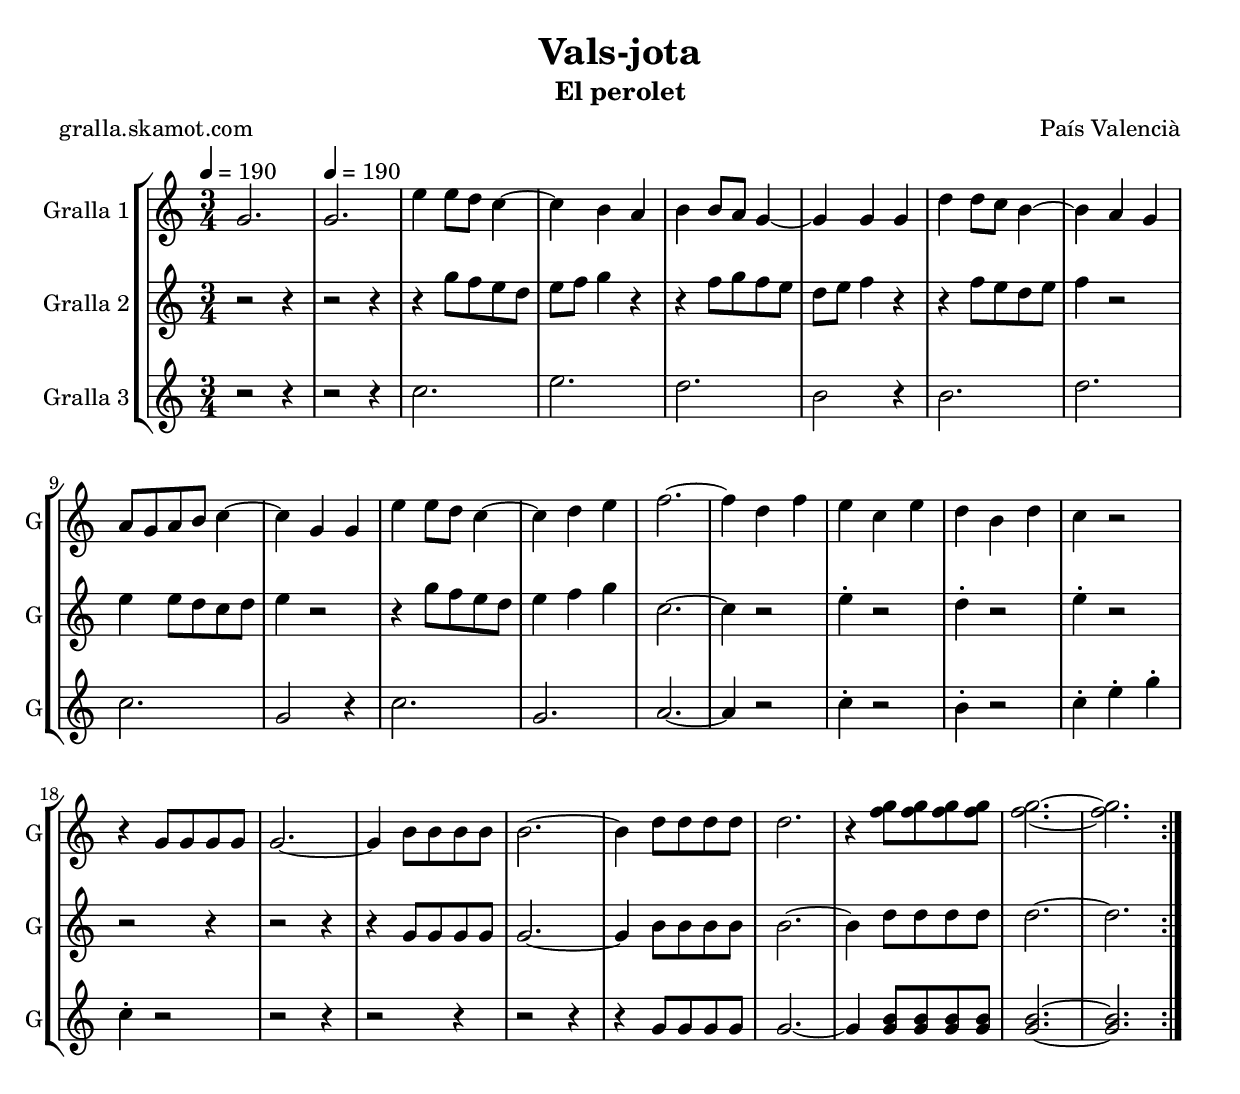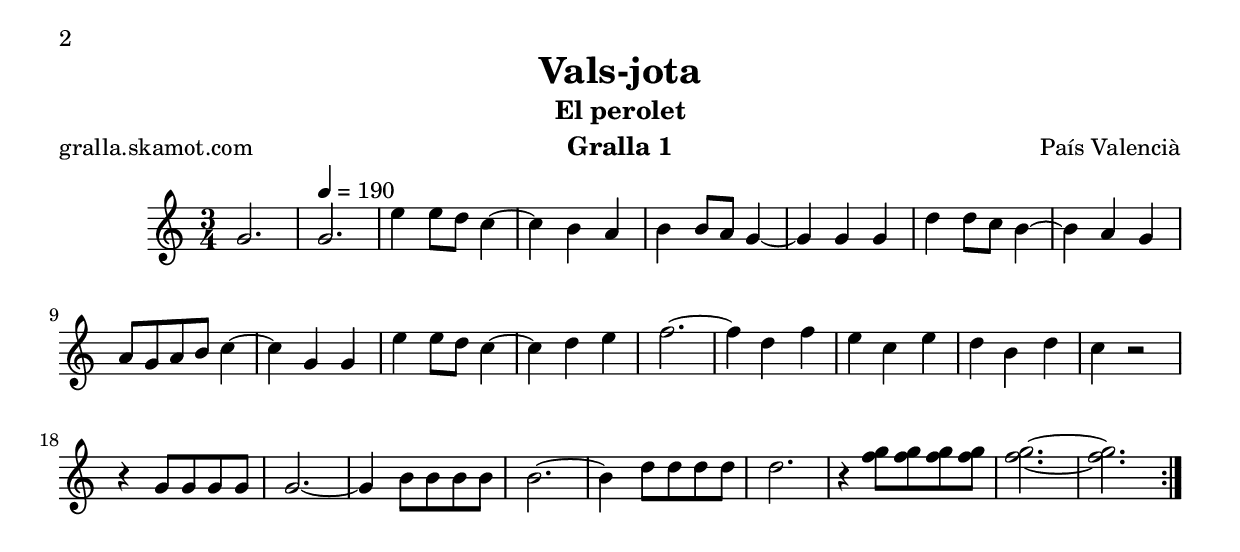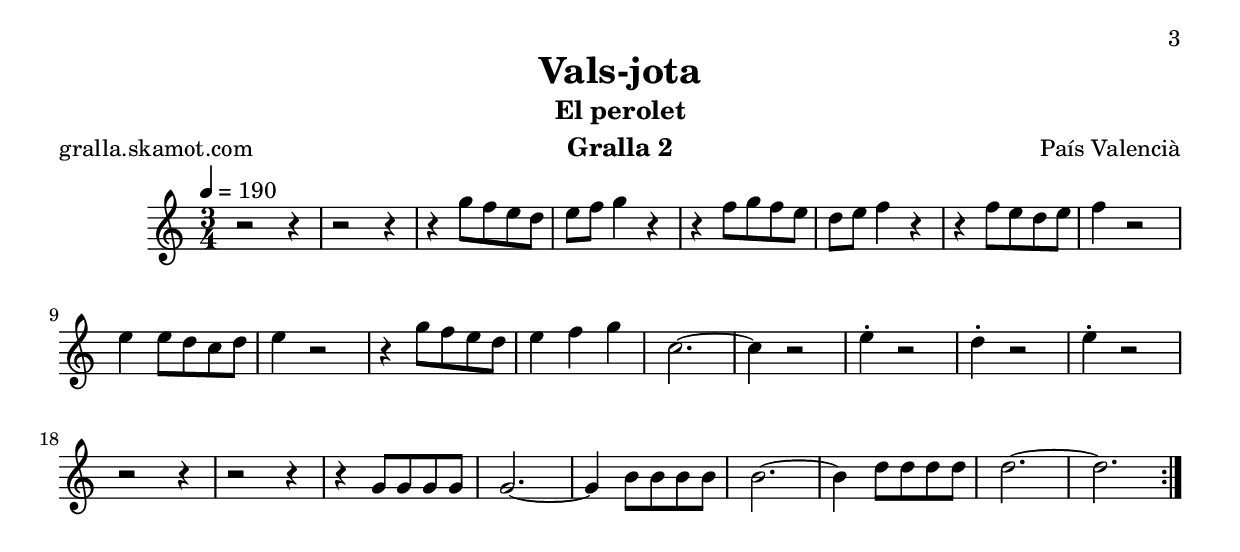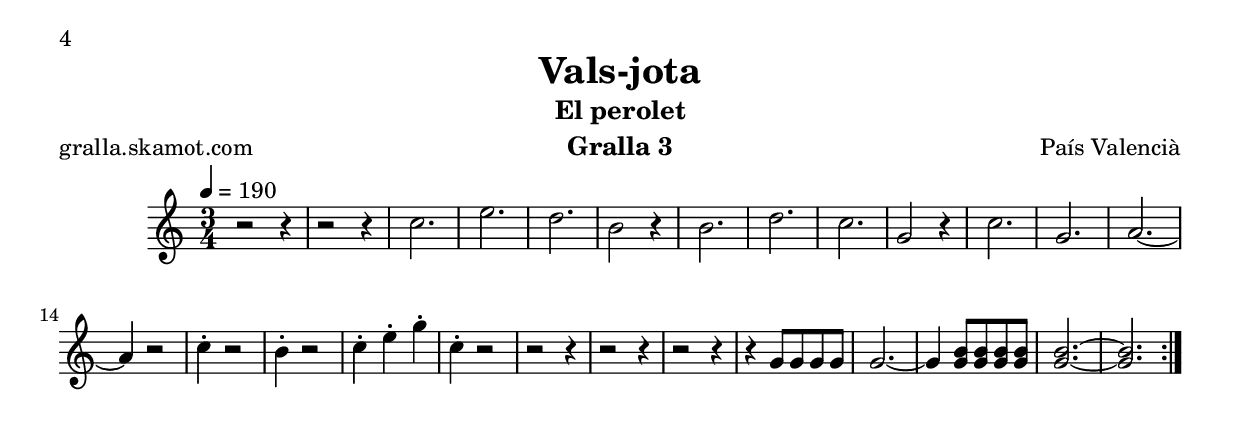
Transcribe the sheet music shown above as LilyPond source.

\version "2.16.2"

\header {
  dedication=""
  title="Vals-jota"
  subtitle="El perolet"
  subsubtitle=""
  poet="gralla.skamot.com"
  meter=""
  piece=""
  composer="País Valencià"
  arranger=""
  opus=""
  instrument=""
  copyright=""
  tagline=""
}

liniaroAa =
\relative g'
{
  \clef treble
  \key c \major
  \time 3/4
  \repeat volta 2 { g2. \tempo 4 = 190  |
  g2.  |
  e'4 e8 d c4 ~  |
  c4 b a  |
  %05
  b4 b8 a g4 ~  |
  g4 g g  |
  d'4 d8 c b4 ~  |
  b4 a g  |
  a8 g a b c4 ~  |
  %10
  c4 g g  |
  e'4 e8 d c4 ~  |
  c4 d e  |
  f2. ~  |
  f4 d f  |
  %15
  e4 c e  |
  d4 b d  |
  c4 r2  |
  r4 g8 g g g  |
  g2. ~  |
  %20
  g4 b8 b b b  |
  b2. ~  |
  b4 d8 d d d  |
  d2.  |
  r4 <f g>8 <f g> <f g> <f g>  |
  %25
  <f g>2. ~ ~  |
  <f g>2.  | }
}

liniaroAb =
\relative g''
{
  \tempo 4 = 190
  \clef treble
  \key c \major
  \time 3/4
  \repeat volta 2 { r2 r4  |
  r2 r4  |
  r4 g8 f e d  |
  e8 f g4 r  |
  %05
  r4 f8 g f e  |
  d8 e f4 r  |
  r4 f8 e d e  |
  f4 r2  |
  e4 e8 d c d  |
  %10
  e4 r2  |
  r4 g8 f e d  |
  e4 f g  |
  c,2. ~  |
  c4 r2  |
  %15
  e4 -. r2  |
  d4 -. r2  |
  e4 -. r2  |
  r2 r4  |
  r2 r4  |
  %20
  r4 g,8 g g g  |
  g2. ~  |
  g4 b8 b b b  |
  b2. ~  |
  b4 d8 d d d  |
  %25
  d2. ~  |
  d2.  | }
}

liniaroAc =
\relative c''
{
  \tempo 4 = 190
  \clef treble
  \key c \major
  \time 3/4
  \repeat volta 2 { r2 r4  |
  r2 r4  |
  c2.  |
  e2.  |
  %05
  d2.  |
  b2 r4  |
  b2.  |
  d2.  |
  c2.  |
  %10
  g2 r4  |
  c2.  |
  g2.  |
  a2. ~  |
  a4 r2  |
  %15
  c4 -. r2  |
  b4 -. r2  |
  c4 -. e -. g -.  |
  c,4 -. r2  |
  r2 r4  |
  %20
  r2 r4  |
  r2 r4  |
  r4 g8 g g g  |
  g2. ~  |
  g4 <g b>8 <g b> <g b> <g b>  |
  %25
  <g b>2. ~ ~  |
  <g b>2.  | }
}

\bookpart {
  \score {
    \new StaffGroup {
      \override Score.RehearsalMark.self-alignment-X = #LEFT
      <<
        \new Staff \with {instrumentName = #"Gralla 1" shortInstrumentName = #"G"} \liniaroAa
        \new Staff \with {instrumentName = #"Gralla 2" shortInstrumentName = #"G"} \liniaroAb
        \new Staff \with {instrumentName = #"Gralla 3" shortInstrumentName = #"G"} \liniaroAc
      >>
    }
    \layout {}
  }
  \score { \unfoldRepeats
    \new StaffGroup {
      \override Score.RehearsalMark.self-alignment-X = #LEFT
      <<
        \new Staff \with {instrumentName = #"Gralla 1" shortInstrumentName = #"G"} \liniaroAa
        \new Staff \with {instrumentName = #"Gralla 2" shortInstrumentName = #"G"} \liniaroAb
        \new Staff \with {instrumentName = #"Gralla 3" shortInstrumentName = #"G"} \liniaroAc
      >>
    }
    \midi {
      \set Staff.midiInstrument = "oboe"
      \set DrumStaff.midiInstrument = "drums"
    }
  }
}

\bookpart {
  \header {instrument="Gralla 1"}
  \score {
    \new StaffGroup {
      \override Score.RehearsalMark.self-alignment-X = #LEFT
      <<
        \new Staff \liniaroAa
      >>
    }
    \layout {}
  }
  \score { \unfoldRepeats
    \new StaffGroup {
      \override Score.RehearsalMark.self-alignment-X = #LEFT
      <<
        \new Staff \liniaroAa
      >>
    }
    \midi {
      \set Staff.midiInstrument = "oboe"
      \set DrumStaff.midiInstrument = "drums"
    }
  }
}

\bookpart {
  \header {instrument="Gralla 2"}
  \score {
    \new StaffGroup {
      \override Score.RehearsalMark.self-alignment-X = #LEFT
      <<
        \new Staff \liniaroAb
      >>
    }
    \layout {}
  }
  \score { \unfoldRepeats
    \new StaffGroup {
      \override Score.RehearsalMark.self-alignment-X = #LEFT
      <<
        \new Staff \liniaroAb
      >>
    }
    \midi {
      \set Staff.midiInstrument = "oboe"
      \set DrumStaff.midiInstrument = "drums"
    }
  }
}

\bookpart {
  \header {instrument="Gralla 3"}
  \score {
    \new StaffGroup {
      \override Score.RehearsalMark.self-alignment-X = #LEFT
      <<
        \new Staff \liniaroAc
      >>
    }
    \layout {}
  }
  \score { \unfoldRepeats
    \new StaffGroup {
      \override Score.RehearsalMark.self-alignment-X = #LEFT
      <<
        \new Staff \liniaroAc
      >>
    }
    \midi {
      \set Staff.midiInstrument = "oboe"
      \set DrumStaff.midiInstrument = "drums"
    }
  }
}

